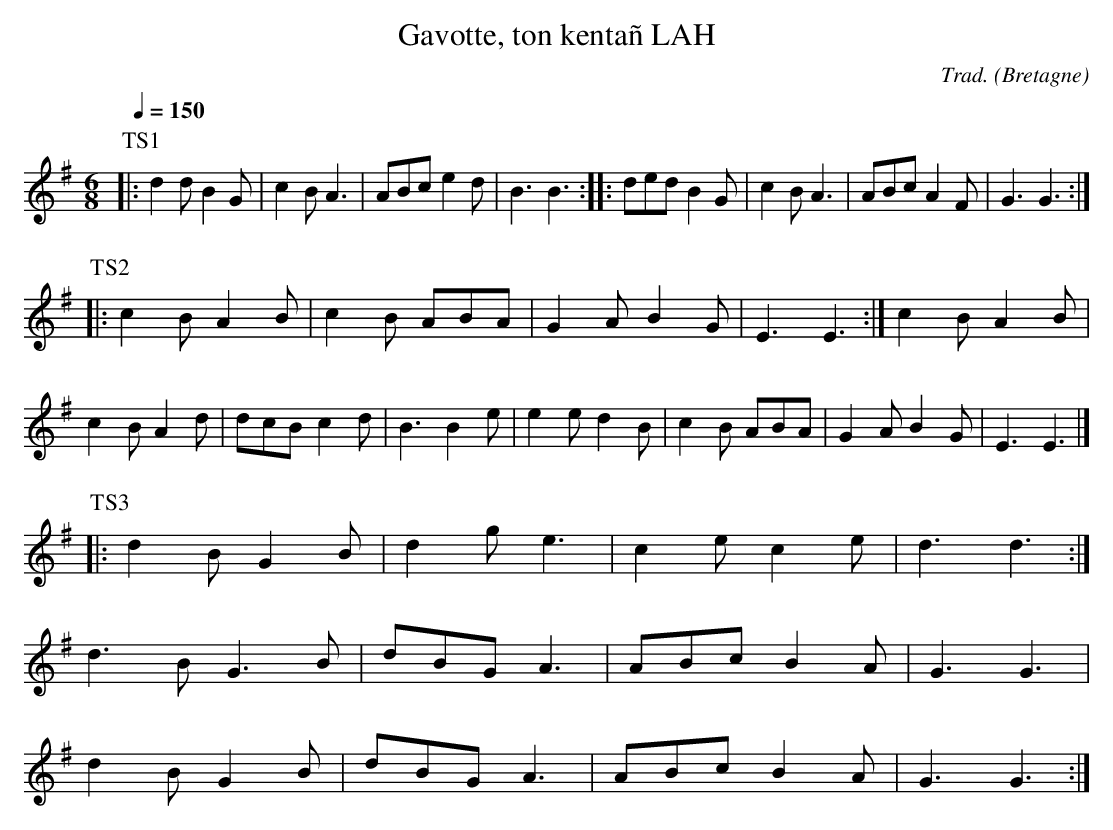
X:1
T:Gavotte, ton kentañ LAH
C:Trad.
O:Bretagne
L:1/8
M:6/8
Q:1/4=150
K:G
P:TS1
|: d2d B2G | c2B A3 | ABc e2d | B3 B3 :: ded B2G | c2B A3 | ABc A2F | G3 G3 :|
%%vskip 1
P:TS2
|: c2B A2B | c2B ABA | G2A B2G | E3 E3 :|\
c2B A2B | c2B A2d | dcB c2d | B3 B2e |\
e2e d2B | c2B ABA | G2A B2G | E3 E3 |]
%%vskip 1
P:TS3
|: d2B G2B | d2g e3 | c2e c2e | d3 d3 :|
d3B G3B | dBG A3 | ABc B2A | G3 G3 |
d2B G2B | dBG A3 | ABc B2A | G3 G3 :|
